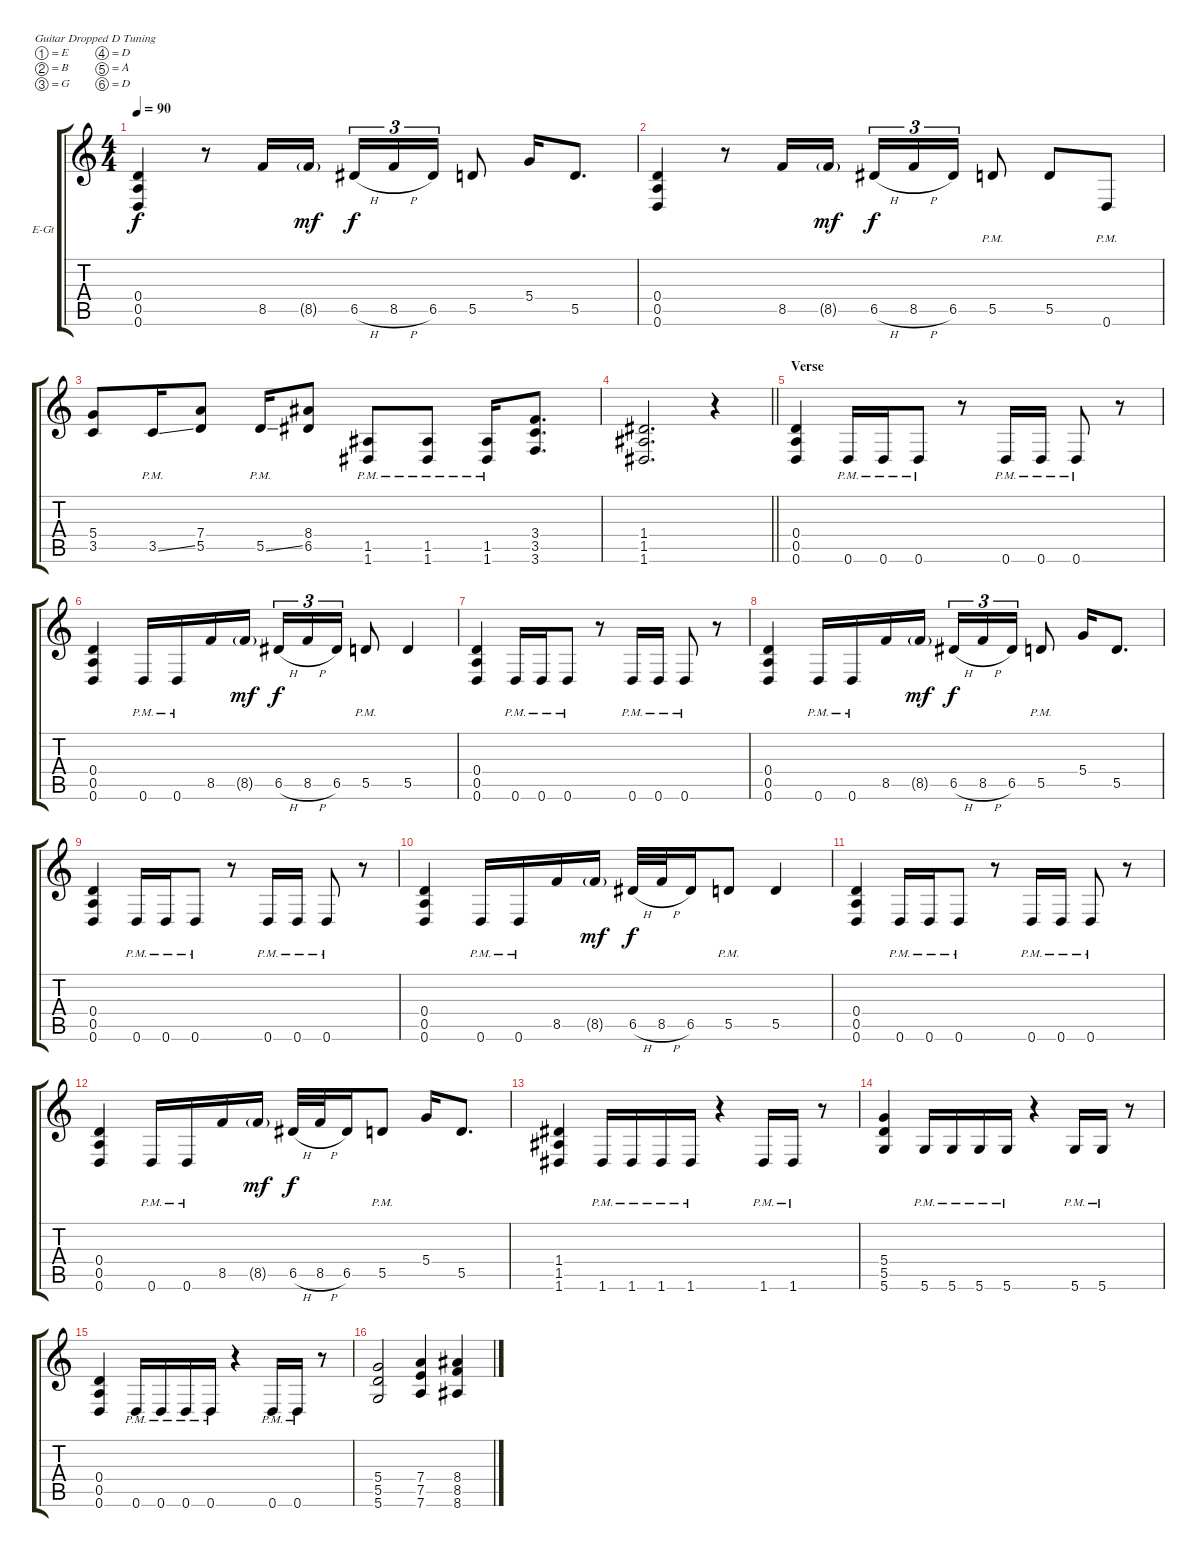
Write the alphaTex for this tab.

\bracketExtendMode groupsimilarinstruments
\firstSystemTrackNameOrientation horizontal
\otherSystemsTrackNameOrientation horizontal
\track ("Rythm Right" "E-Gt") {instrument distortionguitar}
\staff {score tabs}
\tuning (E4 B3 G3 D3 A2 D2)
\ts (4 4)
\tempo 90
\clef g2
\ks c
(0.4 0.5 0.6).4{dy f} r.8 8.5.16 8.5{g}.16{dy mf} 6.5{h}.16{tu (3 2) dy f} 8.5{h}.16{tu (3 2)} 6.5.16{tu (3 2)} 5.5.8 5.4.16 5.5.8{d} |
(0.4 0.5 0.6).4 r.8 8.5.16 8.5{g}.16{dy mf} 6.5{h}.16{tu (3 2) dy f} 8.5{h}.16{tu (3 2)} 6.5.16{tu (3 2)} 5.5{pm}.8 5.5.8 0.6{pm}.8 |
(5.4 3.5).8 3.5{ss pm}.16 (7.4 5.5).8 5.5{ss pm}.16 (8.4 6.5).8 (1.5{pm} 1.6{pm}).8 (1.5{pm} 1.6{pm}).8 (1.5{pm} 1.6{pm}).16 (3.4 3.5 3.6).8{d} |
\barLineRight lightlight
(1.4 1.5 1.6).2{d} r.4 |
\section ("" "Verse")
(0.4 0.5 0.6).4 0.6{pm}.16 0.6{pm}.16 0.6{pm}.8 r.8 0.6{pm}.16 0.6{pm}.16 0.6{pm}.8 r.8 |
(0.4 0.5 0.6).4 0.6{pm}.16 0.6{pm}.16 8.5.16 8.5{g}.16{dy mf} 6.5{h}.16{tu (3 2) dy f} 8.5{h}.16{tu (3 2)} 6.5.16{tu (3 2)} 5.5{pm}.8 5.5.4 |
(0.4 0.5 0.6).4 0.6{pm}.16 0.6{pm}.16 0.6{pm}.8 r.8 0.6{pm}.16 0.6{pm}.16 0.6{pm}.8 r.8 |
(0.4 0.5 0.6).4 0.6{pm}.16 0.6{pm}.16 8.5.16 8.5{g}.16{dy mf} 6.5{h}.16{tu (3 2) dy f} 8.5{h}.16{tu (3 2)} 6.5.16{tu (3 2)} 5.5{pm}.8 5.4.16 5.5.8{d} |
(0.4 0.5 0.6).4 0.6{pm}.16 0.6{pm}.16 0.6{pm}.8 r.8 0.6{pm}.16 0.6{pm}.16 0.6{pm}.8 r.8 |
(0.4 0.5 0.6).4 0.6{pm}.16 0.6{pm}.16 8.5.16 8.5{g}.16{dy mf} 6.5{h}.32{dy f} 8.5{h}.32 6.5.16 5.5{pm}.8 5.5.4 |
(0.4 0.5 0.6).4 0.6{pm}.16 0.6{pm}.16 0.6{pm}.8 r.8 0.6{pm}.16 0.6{pm}.16 0.6{pm}.8 r.8 |
(0.4 0.5 0.6).4 0.6{pm}.16 0.6{pm}.16 8.5.16 8.5{g}.16{dy mf} 6.5{h}.32{dy f} 8.5{h}.32 6.5.16 5.5{pm}.8 5.4.16 5.5.8{d} |
(1.4 1.5 1.6).4 1.6{pm}.16 1.6{pm}.16 1.6{pm}.16 1.6{pm}.16 r.4 1.6{pm}.16 1.6{pm}.16 r.8 |
(5.4 5.5 5.6).4 5.6{pm}.16 5.6{pm}.16 5.6{pm}.16 5.6{pm}.16 r.4 5.6{pm}.16 5.6{pm}.16 r.8 |
(0.4 0.5 0.6).4 0.6{pm}.16 0.6{pm}.16 0.6{pm}.16 0.6{pm}.16 r.4 0.6{pm}.16 0.6{pm}.16 r.8 |
(5.4 5.5 5.6).2 (7.4 7.5 7.6).4 (8.4 8.5 8.6).4
